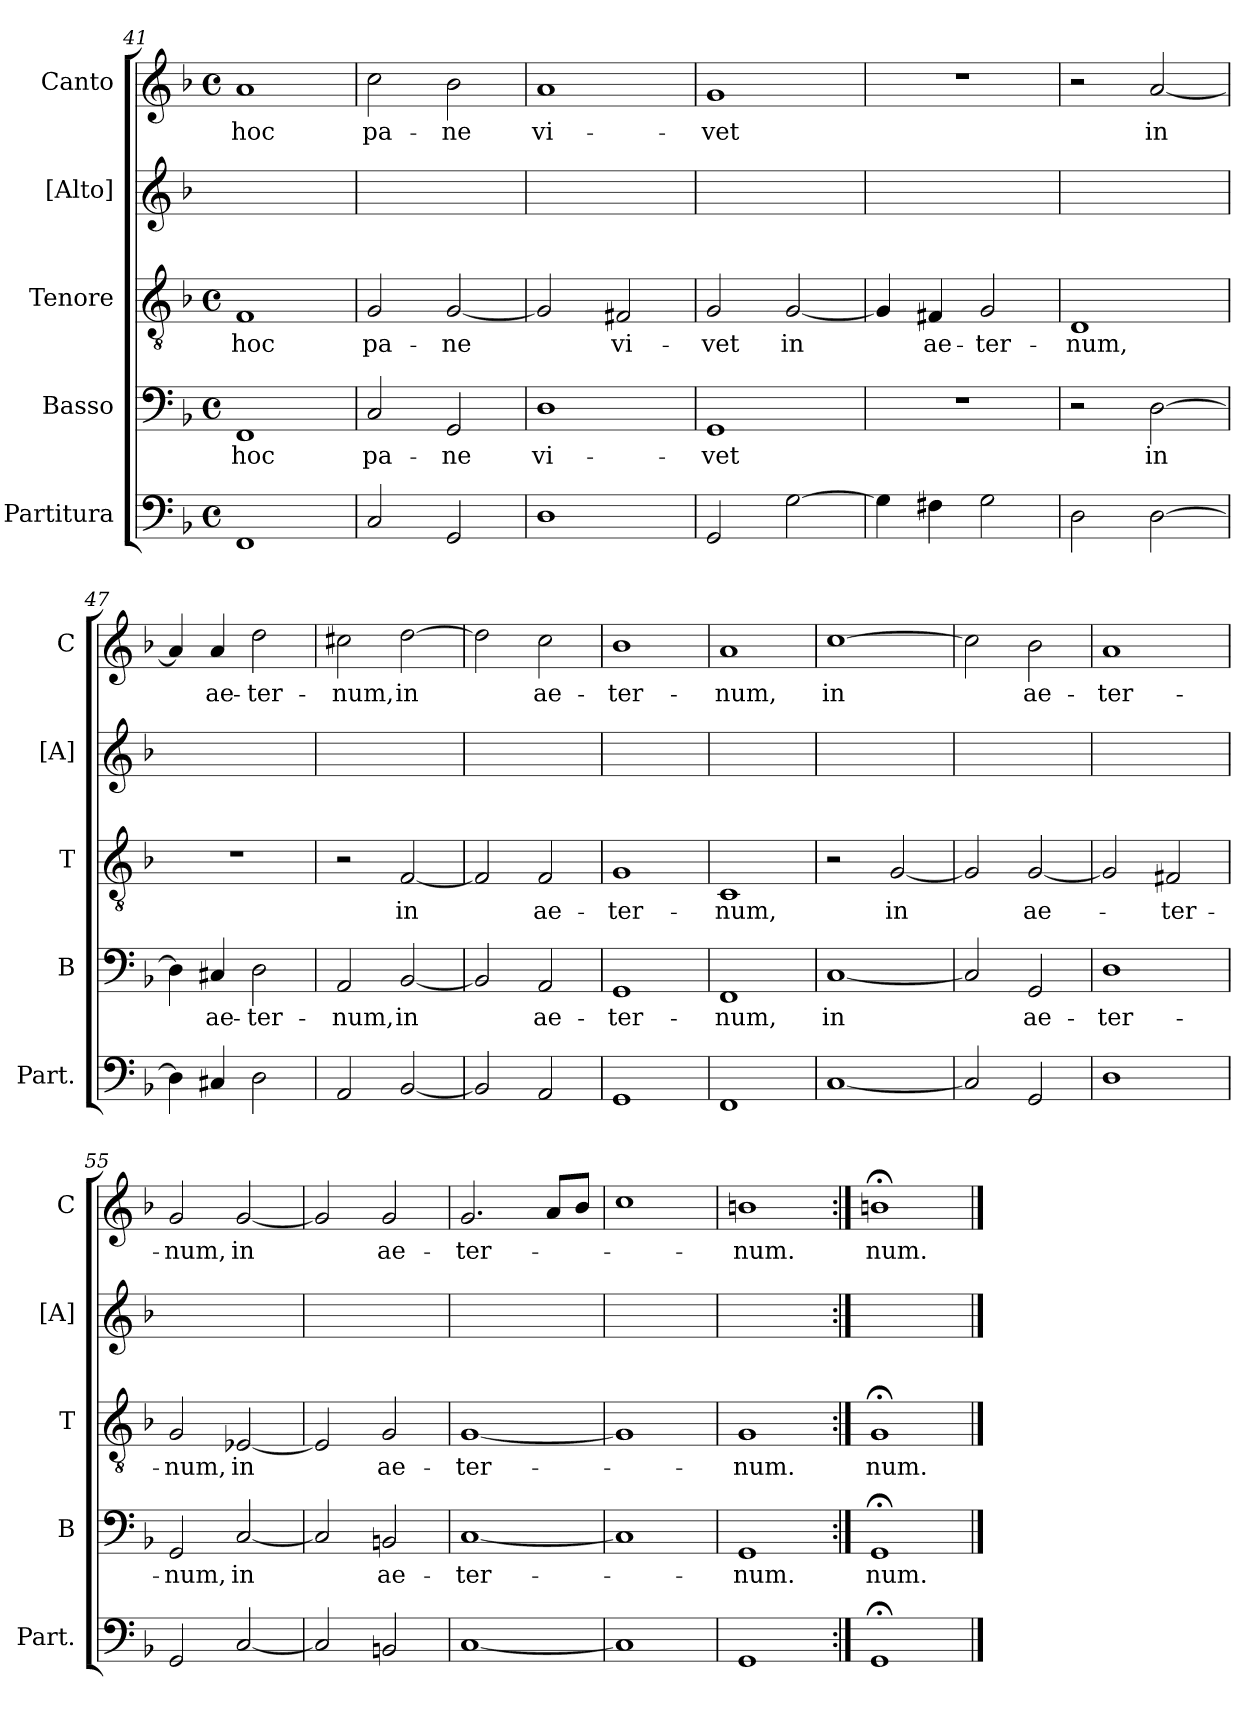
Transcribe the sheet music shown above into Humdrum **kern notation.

**kern	**kern	**text	**kern	**text	**kern	**kern	**text
*part5	*part4	*part4	*part3	*part3	*part2	*part1	*part1
*staff5	*staff4	*staff4	*staff3	*staff3	*staff2	*staff1	*staff1
*I"Partitura	*I"Basso	*	*I"Tenore	*	*I"[Alto]	*I"Canto	*
*I'Part.	*I'B	*	*I'T	*	*I'[A]	*I'C	*
*clefF4	*clefF4	*	*clefGv2	*	*clefG2	*clefG2	*
*k[b-]	*k[b-]	*	*k[b-]	*	*k[b-]	*k[b-]	*
*F:	*F:	*	*F:	*	*F:	*F:	*
*M4/4	*M4/4	*	*M4/4	*	*	*M4/4	*
*met(c)	*met(c)	*	*met(c)	*	*	*met(c)	*
=41	=41	=41	=41	=41	=41	=41	=41
!	!	!LO:LY:b	!	!LO:LY:b	!	!	!LO:LY:b
1FF	1FF	hoc	1F	hoc	1ryy	1a	hoc
=42	=42	=42	=42	=42	=42	=42	=42
!	!	!LO:LY:b	!	!LO:LY:b	!	!	!LO:LY:b
2C/	2C/	pa-	2G/	pa-	1ryy	2cc\	pa-
!	!	!LO:LY:b	!	!LO:LY:b	!	!	!LO:LY:b
2GG/	2GG/	-ne	[2G/	-ne	.	2b-\	-ne
=43	=43	=43	=43	=43	=43	=43	=43
!	!	!LO:LY:b	!	!	!	!	!LO:LY:b
1D	1D	vi-	2G/]	.	1ryy	1a	vi-
!	!	!	!	!LO:LY:b	!	!	!
.	.	.	2F#X/	vi-	.	.	.
=44	=44	=44	=44	=44	=44	=44	=44
!	!	!LO:LY:b	!	!LO:LY:b	!	!	!LO:LY:b
2GG/	1GG	-vet	2G/	-vet	1ryy	1g	-vet
!	!	!	!	!LO:LY:b	!	!	!
[2G\	.	.	[2G/	in	.	.	.
=45	=45	=45	=45	=45	=45	=45	=45
4G\]	1r	.	4G/]	.	1ryy	1r	.
!	!	!	!	!LO:LY:b	!	!	!
4F#X\	.	.	4F#X/	ae-	.	.	.
!	!	!	!	!LO:LY:b	!	!	!
2G\	.	.	2G/	-ter-	.	.	.
=46	=46	=46	=46	=46	=46	=46	=46
!	!	!	!	!LO:LY:b	!	!	!
2D\	2r	.	1D	-num,	1ryy	2r	.
!	!	!LO:LY:b	!	!	!	!	!LO:LY:b
[2D\	[2D\	in	.	.	.	[2a/	in
=47	=47	=47	=47	=47	=47	=47	=47
4D\]	4D\]	.	1r	.	1ryy	4a/]	.
!	!	!LO:LY:b	!	!	!	!	!LO:LY:b
4C#X/	4C#X/	ae-	.	.	.	4a/	ae-
!	!	!LO:LY:b	!	!	!	!	!LO:LY:b
2D\	2D\	-ter-	.	.	.	2dd\	-ter-
=48	=48	=48	=48	=48	=48	=48	=48
!	!	!LO:LY:b	!	!	!	!	!LO:LY:b
2AA/	2AA/	-num,	2r	.	1ryy	2cc#X\	-num,
!	!	!LO:LY:b	!	!LO:LY:b	!	!	!LO:LY:b
[2BB-/	[2BB-/	in	[2F/	in	.	[2dd\	in
=49	=49	=49	=49	=49	=49	=49	=49
2BB-/]	2BB-/]	.	2F/]	.	1ryy	2dd\]	.
!	!	!LO:LY:b	!	!LO:LY:b	!	!	!LO:LY:b
2AA/	2AA/	ae-	2F/	ae-	.	2cc\	ae-
=50	=50	=50	=50	=50	=50	=50	=50
!	!	!LO:LY:b	!	!LO:LY:b	!	!	!LO:LY:b
1GG	1GG	-ter-	1G	-ter-	1ryy	1b-	-ter-
=51	=51	=51	=51	=51	=51	=51	=51
!	!	!LO:LY:b	!	!LO:LY:b	!	!	!LO:LY:b
1FF	1FF	-num,	1C	-num,	1ryy	1a	-num,
=52	=52	=52	=52	=52	=52	=52	=52
!	!	!LO:LY:b	!	!	!	!	!LO:LY:b
[1C	[1C	in	2r	.	1ryy	[1cc	in
!	!	!	!	!LO:LY:b	!	!	!
.	.	.	[2G/	in	.	.	.
=53	=53	=53	=53	=53	=53	=53	=53
2C/]	2C/]	.	2G/]	.	1ryy	2cc\]	.
!	!	!LO:LY:b	!	!LO:LY:b	!	!	!LO:LY:b
2GG/	2GG/	ae-	[2G/	ae-	.	2b-\	ae-
=54	=54	=54	=54	=54	=54	=54	=54
!	!	!LO:LY:b	!	!	!	!	!LO:LY:b
1D	1D	-ter-	2G/]	.	1ryy	1a	-ter-
!	!	!	!	!LO:LY:b	!	!	!
.	.	.	2F#X/	-ter-	.	.	.
=55	=55	=55	=55	=55	=55	=55	=55
!	!	!LO:LY:b	!	!LO:LY:b	!	!	!LO:LY:b
2GG/	2GG/	-num,	2G/	-num,	1ryy	2g/	-num,
!	!	!LO:LY:b	!	!LO:LY:b	!	!	!LO:LY:b
[2C/	[2C/	in	[2E-X/	in	.	[2g/	in
=56	=56	=56	=56	=56	=56	=56	=56
2C/]	2C/]	.	2E-/]	.	1ryy	2g/]	.
!	!	!LO:LY:b	!	!LO:LY:b	!	!	!LO:LY:b
2BBn/	2BBn/	ae-	2G/	ae-	.	2g/	ae-
=57	=57	=57	=57	=57	=57	=57	=57
!	!	!LO:LY:b	!	!LO:LY:b	!	!	!LO:LY:b
[1C	[1C	-ter-	[1G	-ter-	1ryy	2.g/	-ter-
.	.	.	.	.	.	8a/L	.
.	.	.	.	.	.	8b-/J	.
=58	=58	=58	=58	=58	=58	=58	=58
1C]	1C]	.	1G]	.	1ryy	1cc	.
=59	=59	=59	=59	=59	=59	=59	=59
!	!	!LO:LY:b	!	!LO:LY:b	!	!	!LO:LY:b
1GG	1GG	-num.	1G	-num.	1ryy	1bn	-num.
=60:|!	=60:|!	=60:|!	=60:|!	=60:|!	=60:|!	=60:|!	=60:|!
!	!	!LO:LY:b	!	!LO:LY:b	!	!	!LO:LY:b
1GG;<	1GG;<	num.	1G;<	num.	1ryy	1bn;<	num.
==	==	==	==	==	==	==	==
*-	*-	*-	*-	*-	*-	*-	*-
